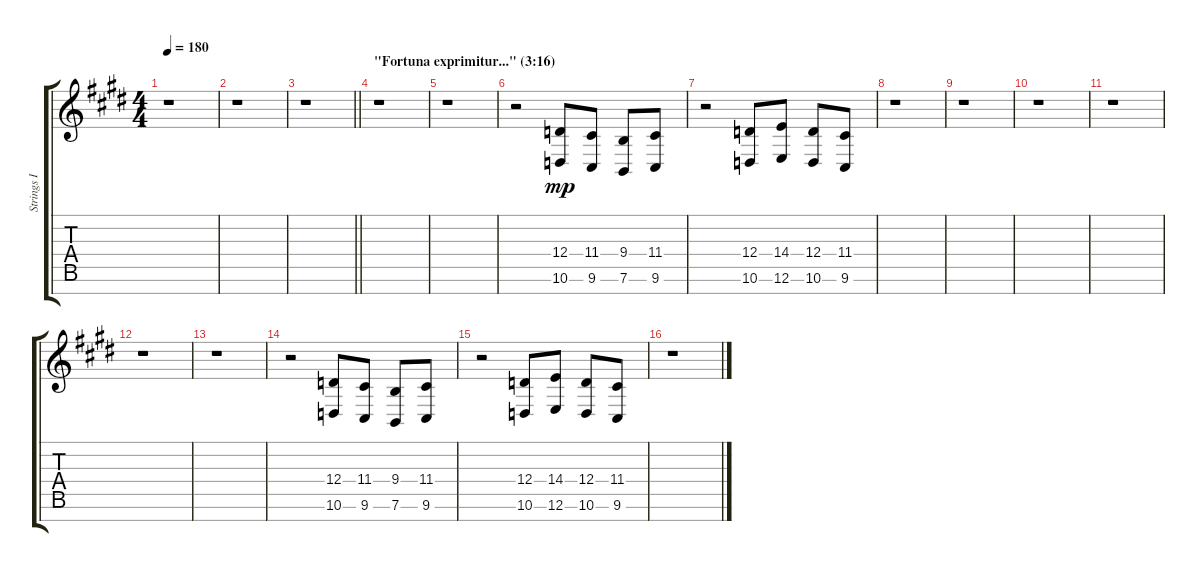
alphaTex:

\track ("Strings I" "Strings I") {instrument stringensemble1}
\staff {score tabs}
\tuning (E4 B3 G3 D3 A2 E2 B1) {hide}
\ts (4 4)
\tempo 180
\clef g2
\ks c#minor
r.1{dy f} |
r.1 |
\barLineRight lightlight
r.1 |
\section ("" "\"Fortuna exprimitur...\" (3:16)")
r.1 |
r.1 |
r.2 (12.4 10.6).8{dy mp} (11.4 9.6).8 (9.4 7.6).8 (11.4 9.6).8 |
r.2 (12.4 10.6).8 (14.4 12.6).8 (12.4 10.6).8 (11.4 9.6).8 |
r.1 |
r.1 |
r.1 |
r.1 |
r.1 |
r.1 |
r.2 (12.4 10.6).8 (11.4 9.6).8 (9.4 7.6).8 (11.4 9.6).8 |
r.2 (12.4 10.6).8 (14.4 12.6).8 (12.4 10.6).8 (11.4 9.6).8 |
r.1
